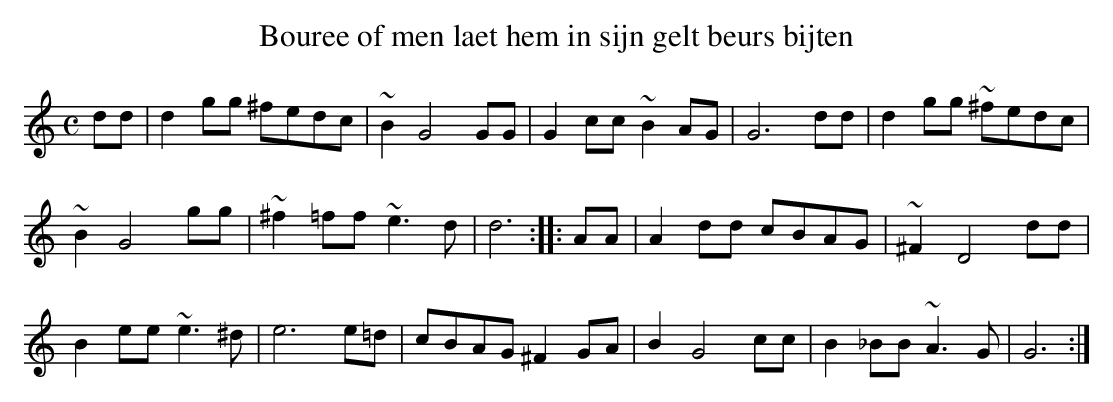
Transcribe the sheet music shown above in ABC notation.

X:1
T:Bouree of men laet hem in sijn gelt beurs bijten
M:C
K:Gmix
dd|d2gg ^fedc|~B2G4GG|G2cc~B2AG|G6dd|d2gg ~^fedc|
~B2G4gg|~^f2=ff~e3d|d6:||:AA|A2dd cBAG|~^F2D4dd|
B2ee~e3^d|e6e=d|cBAG^F2GA|B2G4cc|B2_BB~A3G|G6:|
